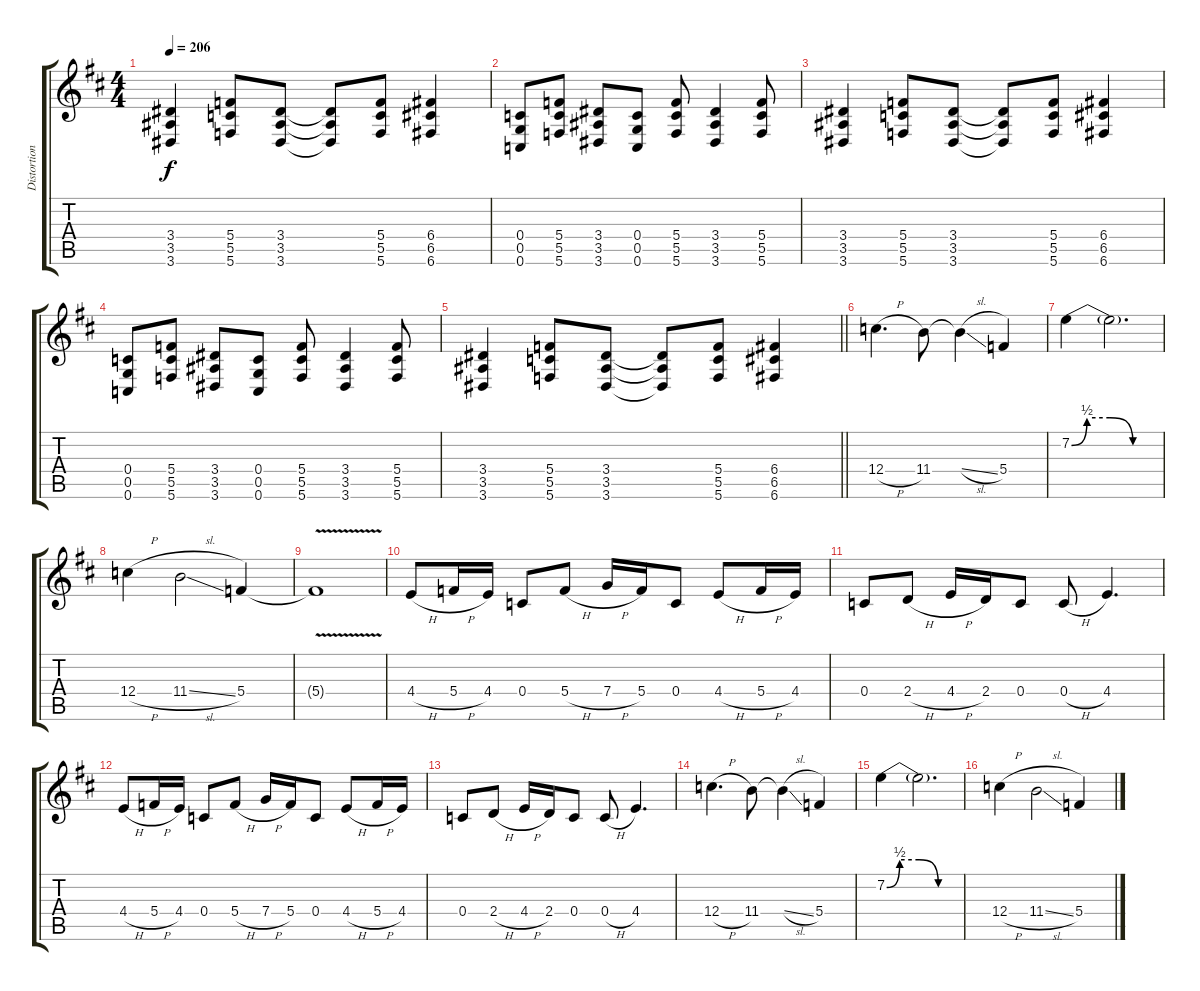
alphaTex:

\track ("Distortion" "Distortion") {instrument distortionguitar}
\staff {score tabs}
\tuning (D4 A3 F3 C3 G2 C2) {hide}
\ts (4 4)
\tempo 206
\clef g2
\ks d
(3.4 3.5 3.6).4{dy f} (5.4 5.5 5.6).8 (3.4 3.5 3.6).8 (3.4{t} 3.5{t} 3.6{t}).8 (5.4 5.5 5.6).8 (6.4 6.5 6.6).4 |
(0.4 0.5 0.6).8 (5.4 5.5 5.6).8 (3.4 3.5 3.6).8 (0.4 0.5 0.6).8 (5.4 5.5 5.6).8 (3.4 3.5 3.6).4 (5.4 5.5 5.6).8 |
(3.4 3.5 3.6).4 (5.4 5.5 5.6).8 (3.4 3.5 3.6).8 (3.4{t} 3.5{t} 3.6{t}).8 (5.4 5.5 5.6).8 (6.4 6.5 6.6).4 |
(0.4 0.5 0.6).8 (5.4 5.5 5.6).8 (3.4 3.5 3.6).8 (0.4 0.5 0.6).8 (5.4 5.5 5.6).8 (3.4 3.5 3.6).4 (5.4 5.5 5.6).8 |
\barLineRight lightlight
(3.4 3.5 3.6).4 (5.4 5.5 5.6).8 (3.4 3.5 3.6).8 (3.4{t} 3.5{t} 3.6{t}).8 (5.4 5.5 5.6).8 (6.4 6.5 6.6).4 |
\section ("" " ")
12.4{h}.4{d} 11.4.8 11.4{sl t}.4 5.4.4 |
7.2{be (custom 0 0 10 2 25 2 40 0 60 0)}.4 7.2{t}.2{d} |
12.4{h}.4 11.4{sl}.2 5.4.4 |
5.4{v t}.1 |
4.4{h}.8 5.4{h}.16 4.4.16 0.4.8 5.4{h}.8 7.4{h}.16 5.4.16 0.4.8 4.4{h}.8 5.4{h}.16 4.4.16 |
0.4.8 2.4{h}.8 4.4{h}.16 2.4.16 0.4.8 0.4{h}.8 4.4.4{d} |
4.4{h}.8 5.4{h}.16 4.4.16 0.4.8 5.4{h}.8 7.4{h}.16 5.4.16 0.4.8 4.4{h}.8 5.4{h}.16 4.4.16 |
0.4.8 2.4{h}.8 4.4{h}.16 2.4.16 0.4.8 0.4{h}.8 4.4.4{d} |
12.4{h}.4{d} 11.4.8 11.4{sl t}.4 5.4.4 |
7.2{be (custom 0 0 10 2 25 2 40 0 60 0)}.4 7.2{t}.2{d} |
12.4{h}.4 11.4{sl}.2 5.4.4
